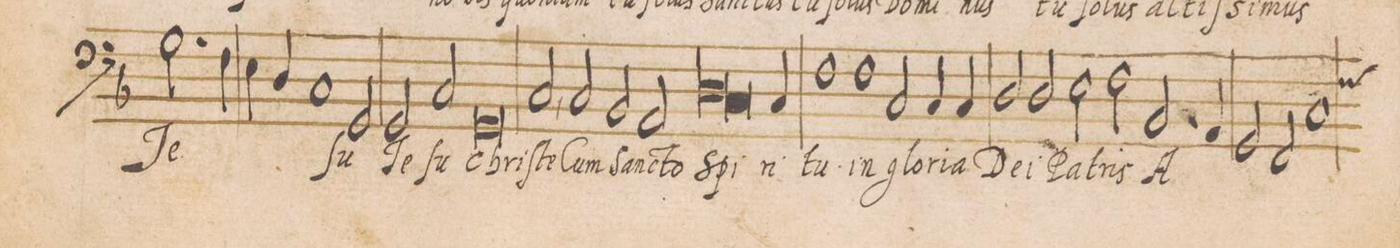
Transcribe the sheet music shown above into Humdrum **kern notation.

**kern	**text
*I"BASVS	*
*clefF4	*
*k[b-]	*
*met(C|)	*
*M2/1	*
2.G\	Je-
4Fny\	.
4E\	.
4D/	.
1C/	.
=76-	=76-
2GG/	-ſu
2GG/	Je-
2C/	-ſu
=77-	=77-
0GG	Chri-
=78-	=78-
2C,</	-ſte
2C/	Cum
2BB-/	San-
2AA/	-cto
=79-	=79-
*lig	*
1D	Spi-
*col	*
2.C/	.
*Xlig	*
4C/	-ri-
*Xcol	*
=80-	=80-
1F	-tu
1F	in
=81-	=81-
2C/	glo-
4C/	-ri-
4C/	-a
2D/	De-
2D/	-i
=82-	=82-
2E\	Pa-
2F\	-tris
2.BB-/	A-
4AA/	.
=83-	=83-
2GG/	.
2FF/	.
*custos:F	*
1C	.
=84-	=84-
*-	*-
